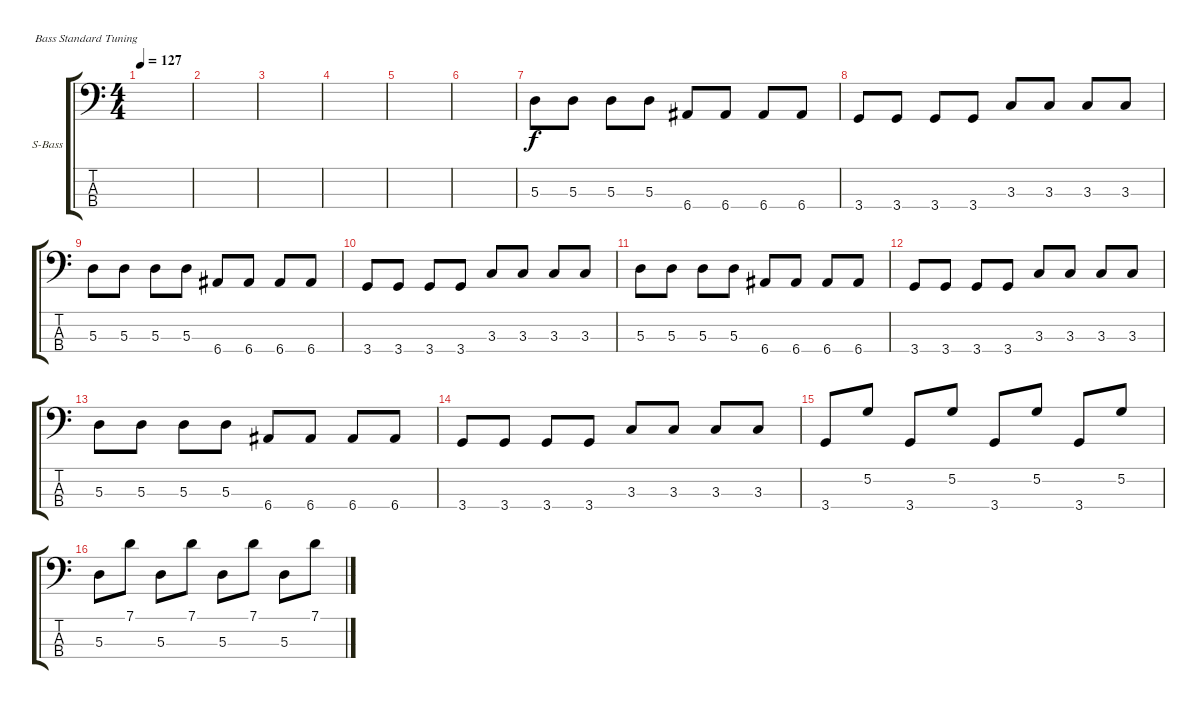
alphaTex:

\defaultSystemsLayout 4
\bracketExtendMode groupsimilarinstruments
\firstSystemTrackNameOrientation horizontal
\otherSystemsTrackNameOrientation horizontal
\track ("А. Андреев" "S-Bass") {instrument synthbass1}
\staff {score tabs}
\tuning (G2 D2 A1 E1)
\ts (4 4)
\tempo 127
\clef f4
\scale
0.487395
\ks c
|
\scale
0.256303 |
\scale
0.256303 |
\scale
0.333333 |
\scale
0.333333 |
\scale
0.333333 |
\scale
0.333333 5.3.8 5.3.8 5.3.8 5.3.8 6.4.8 6.4.8 6.4.8 6.4.8 |
\scale
0.333333 3.4.8 3.4.8 3.4.8 3.4.8 3.3.8 3.3.8 3.3.8 3.3.8 |
\scale
0.333333 5.3.8 5.3.8 5.3.8 5.3.8 6.4.8 6.4.8 6.4.8 6.4.8 |
\scale
0.333333 3.4.8 3.4.8 3.4.8 3.4.8 3.3.8 3.3.8 3.3.8 3.3.8 |
\scale
0.333333 5.3.8 5.3.8 5.3.8 5.3.8 6.4.8 6.4.8 6.4.8 6.4.8 |
\scale
0.333333 3.4.8 3.4.8 3.4.8 3.4.8 3.3.8 3.3.8 3.3.8 3.3.8 |
\scale
0.333333 5.3.8 5.3.8 5.3.8 5.3.8 6.4.8 6.4.8 6.4.8 6.4.8 |
\scale
0.333333 3.4.8 3.4.8 3.4.8 3.4.8 3.3.8 3.3.8 3.3.8 3.3.8 |
\scale
0.333333 3.4.8 5.2.8 3.4.8 5.2.8 3.4.8 5.2.8 3.4.8 5.2.8 |
\scale
0.333333 5.3.8 7.1.8 5.3.8 7.1.8 5.3.8 7.1.8 5.3.8 7.1.8
